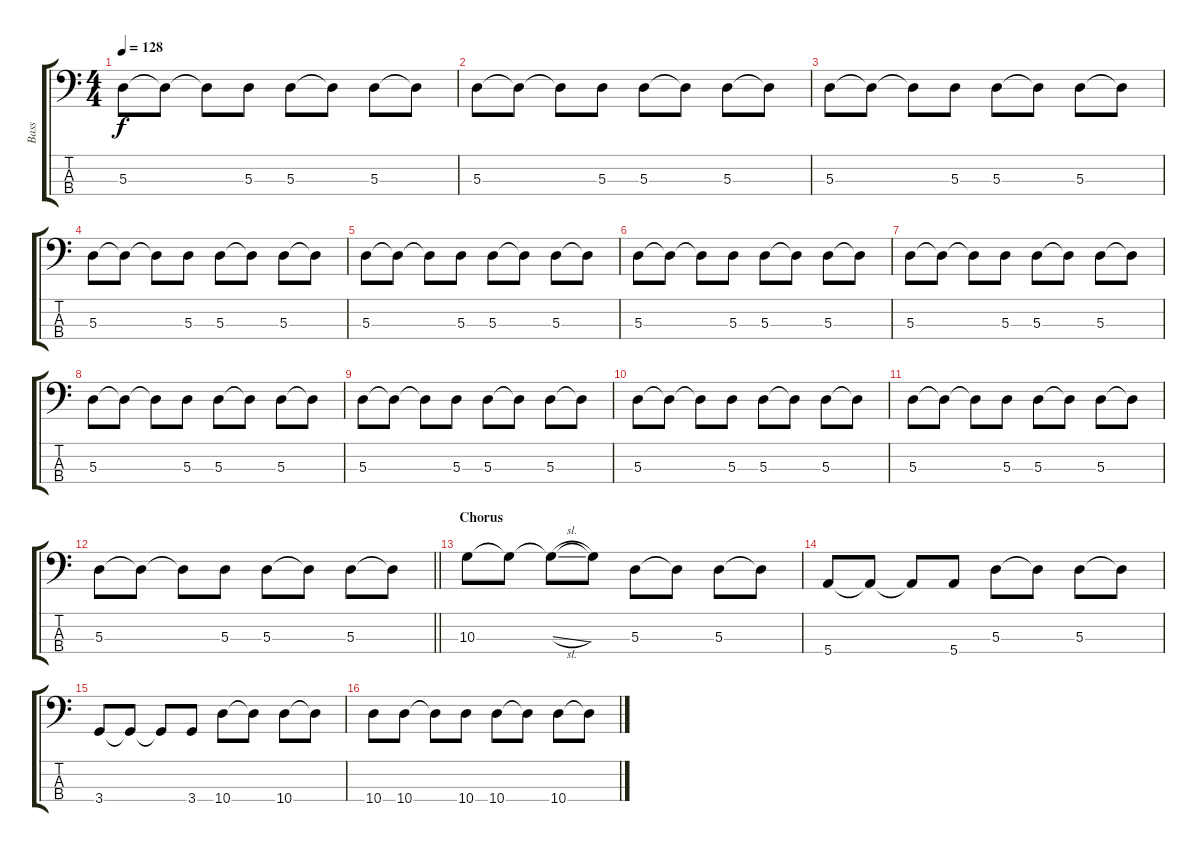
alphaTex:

\track ("Bass" "Bass") {mute instrument electricbassfinger}
\staff {score tabs}
\tuning (G2 D2 A1 E1) {hide}
\ts (4 4)
\tempo 128
\clef f4
\ks c
5.3.8{dy f} 5.3{t}.8 5.3{t}.8 5.3.8 5.3.8 5.3{t}.8 5.3.8 5.3{t}.8 |
5.3.8 5.3{t}.8 5.3{t}.8 5.3.8 5.3.8 5.3{t}.8 5.3.8 5.3{t}.8 |
5.3.8 5.3{t}.8 5.3{t}.8 5.3.8 5.3.8 5.3{t}.8 5.3.8 5.3{t}.8 |
5.3.8 5.3{t}.8 5.3{t}.8 5.3.8 5.3.8 5.3{t}.8 5.3.8 5.3{t}.8 |
5.3.8 5.3{t}.8 5.3{t}.8 5.3.8 5.3.8 5.3{t}.8 5.3.8 5.3{t}.8 |
5.3.8 5.3{t}.8 5.3{t}.8 5.3.8 5.3.8 5.3{t}.8 5.3.8 5.3{t}.8 |
5.3.8 5.3{t}.8 5.3{t}.8 5.3.8 5.3.8 5.3{t}.8 5.3.8 5.3{t}.8 |
5.3.8 5.3{t}.8 5.3{t}.8 5.3.8 5.3.8 5.3{t}.8 5.3.8 5.3{t}.8 |
5.3.8 5.3{t}.8 5.3{t}.8 5.3.8 5.3.8 5.3{t}.8 5.3.8 5.3{t}.8 |
5.3.8 5.3{t}.8 5.3{t}.8 5.3.8 5.3.8 5.3{t}.8 5.3.8 5.3{t}.8 |
5.3.8 5.3{t}.8 5.3{t}.8 5.3.8 5.3.8 5.3{t}.8 5.3.8 5.3{t}.8 |
\barLineRight lightlight
5.3.8 5.3{t}.8 5.3{t}.8 5.3.8 5.3.8 5.3{t}.8 5.3.8 5.3{t}.8 |
\section ("" "Chorus")
10.3.8 10.3{t}.8 10.3{sl t}.8 10.3{t}.8 5.3.8 5.3{t}.8 5.3.8 5.3{t}.8 |
5.4.8 5.4{t}.8 5.4{t}.8 5.4.8 5.3.8 5.3{t}.8 5.3.8 5.3{t}.8 |
3.4.8 3.4{t}.8 3.4{t}.8 3.4.8 10.4.8 10.4{t}.8 10.4.8 10.4{t}.8 |
10.4.8 10.4.8 10.4{t}.8 10.4.8 10.4.8 10.4{t}.8 10.4.8 10.4{t}.8
